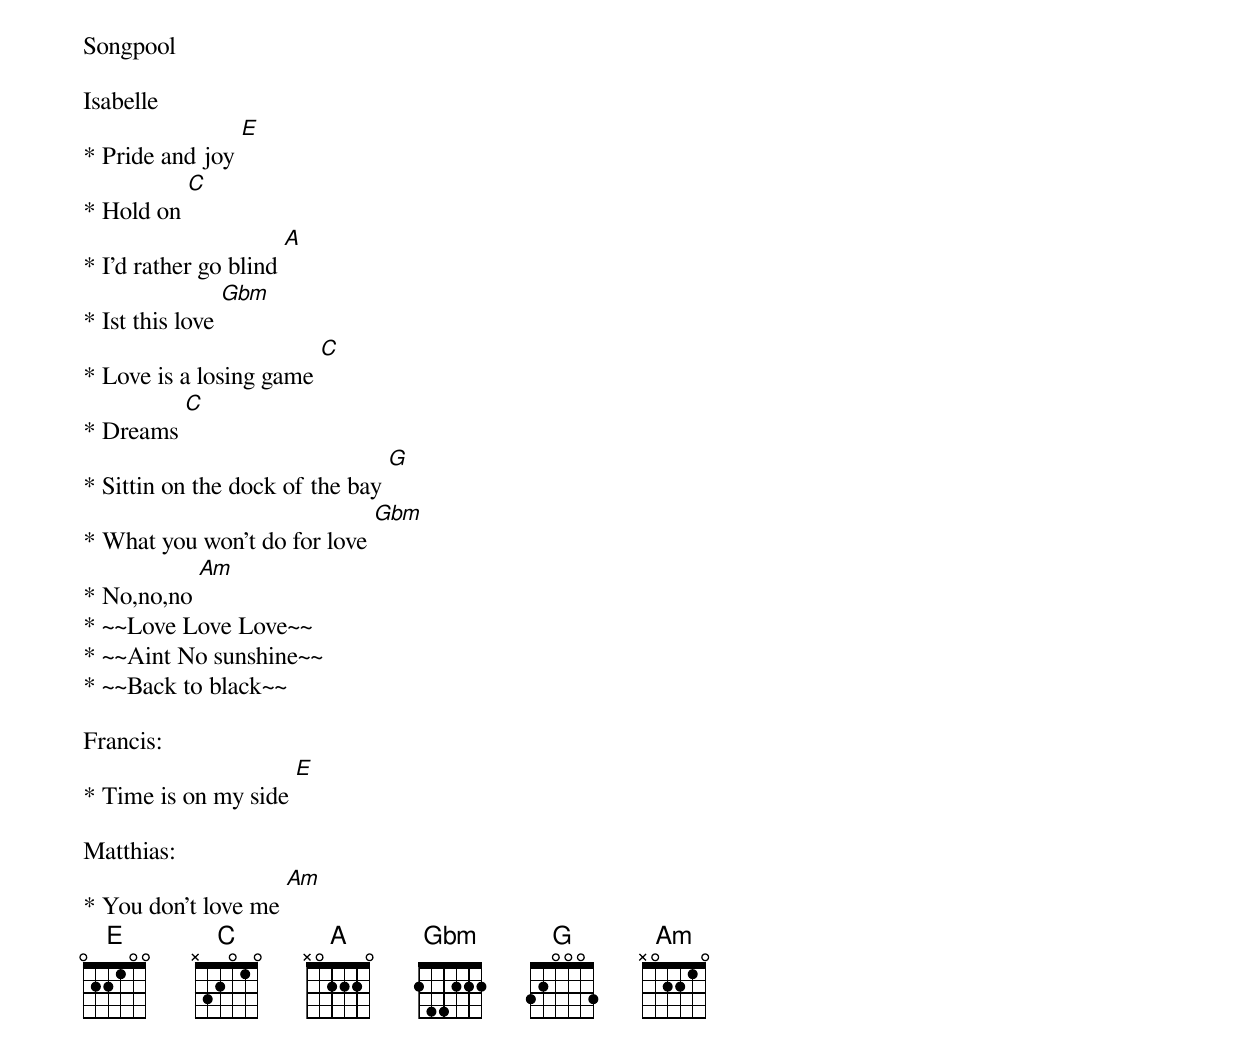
Songpool

Isabelle
* Pride and joy [E]
* Hold on [C]
* I'd rather go blind [A]
* Ist this love [Gbm]
* Love is a losing game [C]
* Dreams [C]
* Sittin on the dock of the bay [G]
* What you won't do for love [Gbm]
* No,no,no [Am]
* ~~Love Love Love~~
* ~~Aint No sunshine~~
* ~~Back to black~~

Francis:
* Time is on my side [E]

Matthias:
* You don't love me [Am]
